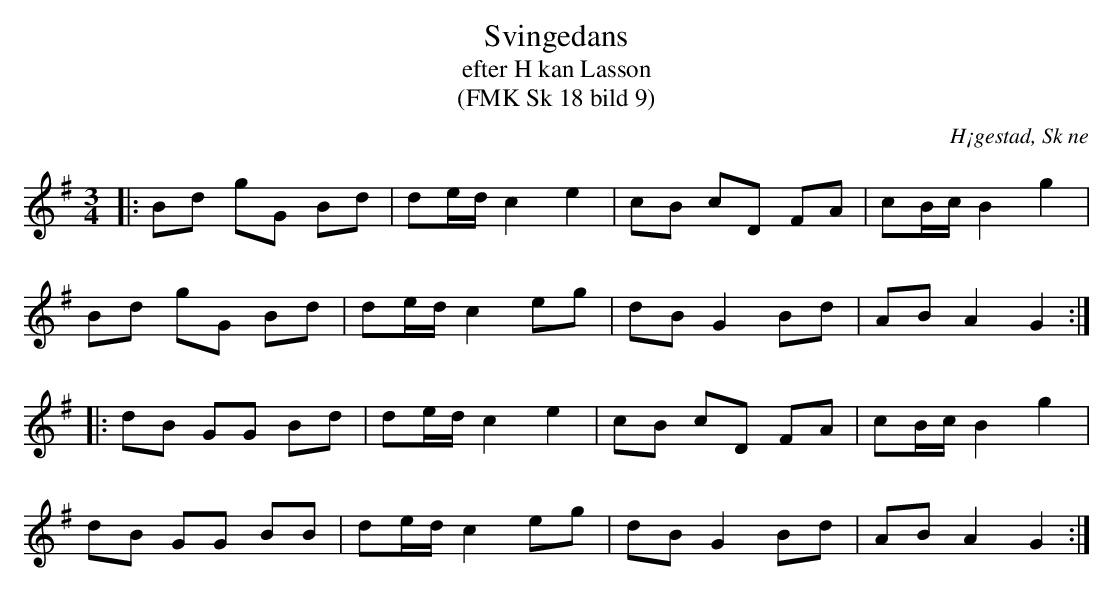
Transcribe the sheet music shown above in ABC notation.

X:1
T:Svingedans
T:efter H kan Lasson
T:(FMK Sk 18 bild 9)
O:H¡gestad, Sk ne
M:3/4
L:1/8
Q:108
K:G
|: Bd gG Bd | de/d/ c2 e2 | cB cD FA | cB/c/ B2 g2 |
 Bd gG Bd | de/d/ c2 eg | dB G2 Bd | AB A2 G2 :|
|: dB GG Bd | de/d/ c2 e2 | cB cD FA | cB/c/ B2 g2 |
 dB GG BB | de/d/ c2 eg | dB G2 Bd | AB A2 G2 :|
